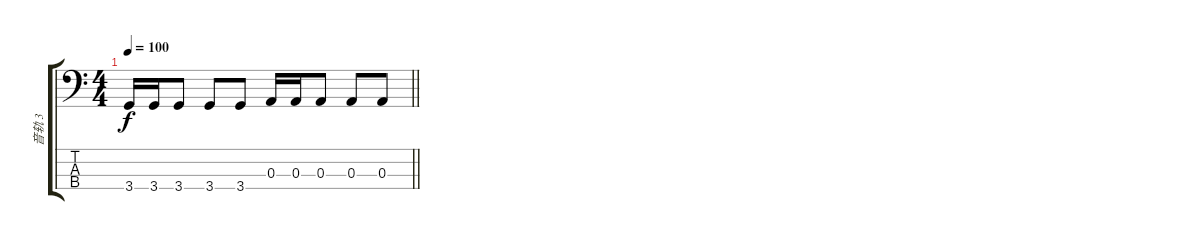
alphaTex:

\track ("音轨 3" "音轨 3") {instrument electricbassfinger}
\staff {score tabs}
\tuning (G2 D2 A1 E1) {hide}
\ts (4 4)
\tempo 100
\clef f4
\barLineRight lightlight
\ks c
3.4.16{dy f} 3.4.16 3.4.8 3.4.8 3.4.8 0.3.16 0.3.16 0.3.8 0.3.8 0.3.8
